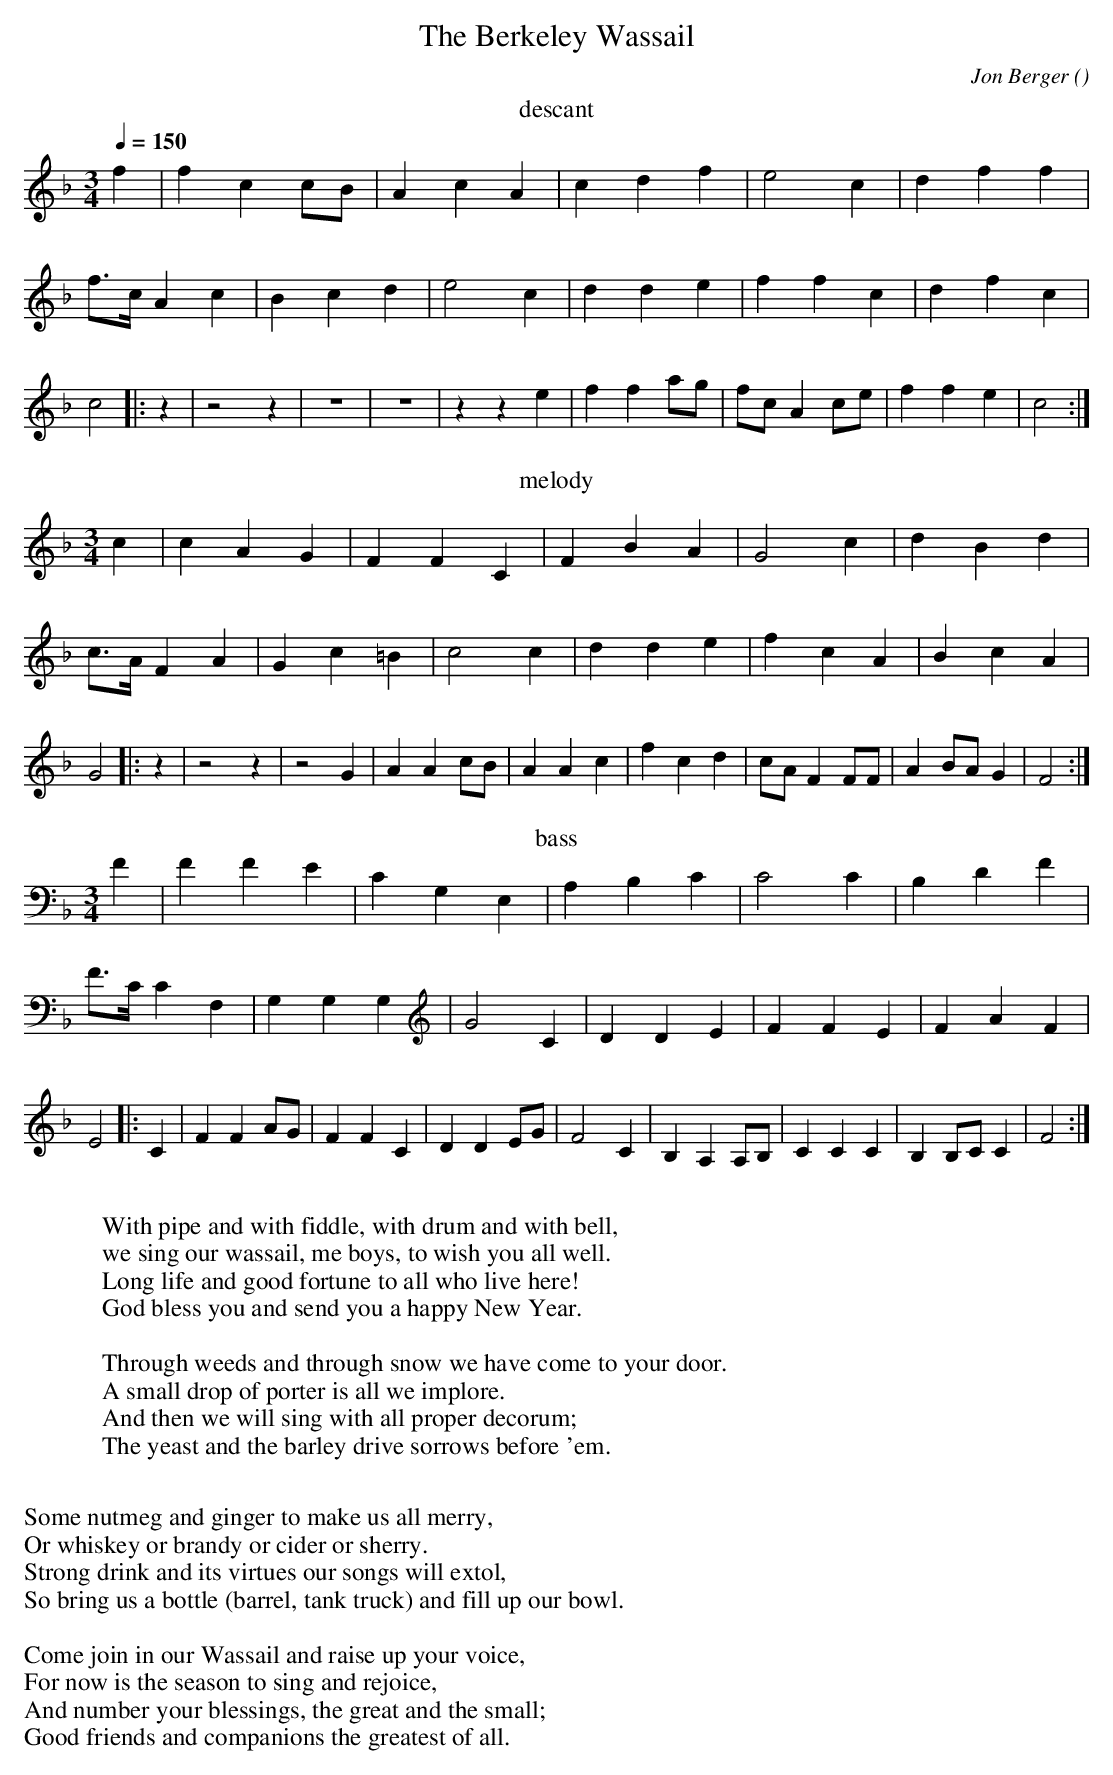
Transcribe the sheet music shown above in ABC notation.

X:1
T:The Berkeley Wassail
M:3/4
C:Jon Berger
O:
K:F
L:1/8
T:descant
Q:1/4=150
   f2 | f2  c2  cB   | A2  c2  A2  | c2  d2  f2  | e4    \
   c2 | d2  f2  f2   | f>c A2  c2  | B2  c2  d2  | e4    \
   c2 | d2  d2  e2   | f2  f2  c2  | d2  f2  c2  | c4    \
|: z2 | z4      z2   | z6          | z6          | z2 z2 \
   e2 | f2  f2  ag   | fc  A2  ce  | f2  f2  e2  | c4    :|
T:melody
   c2 | c2  A2  G2   | F2  F2  C2  | F2  B2  A2  | G4    \
   c2 | d2  B2  d2   | c>A F2  A2  | G2  c2 =B2  | c4    \
   c2 | d2  d2  e2   | f2  c2  A2  | B2  c2  A2  | G4    \
|: z2 | z4      z2   | z4      G2  | A2  A2  cB  | A2 A2 \
   c2 | f2  c2  d2   | cA  F2  FF  | A2  BA  G2  | F4    :|
T:bass
   F2 | F2  F2  E2   | C2  G,2 E,2 | A,2 B,2 C2  | C4    \
   C2 | B,2 D2  F2   | F>C C2  F,2 | G,2 G,2 G,2 | G4    \
   C2 | D2  D2  E2   | F2  F2  E2  | F2  A2  F2  | E4    \
|: C2 | F2  F2  AG   | F2  F2  C2  | D2  D2  EG  | F4    \
   C2 | B,2 A,2 A,B, | C2  C2  C2  | B,2 B,C C2  | F4    :|
W:
W: With pipe and with fiddle, with drum and with bell,
W: we sing our wassail, me boys, to wish you all well.
W: Long life and good fortune to all who live here!
W: God bless you and send you a happy New Year.
W:
W: Through weeds and through snow we have come to your door.
W: A small drop of porter is all we implore.
W: And then we will sing with all proper decorum;
W: The yeast and the barley drive sorrows before 'em.
W:
W: Some nutmeg and ginger to make us all merry,
W: Or whiskey or brandy or cider or sherry.
W: Strong drink and its virtues our songs will extol,
W: So bring us a bottle (barrel, tank truck) and fill up our bowl.
W:
W: Come join in our Wassail and raise up your voice,
W: For now is the season to sing and rejoice,
W: And number your blessings, the great and the small;
W: Good friends and companions the greatest of all.
